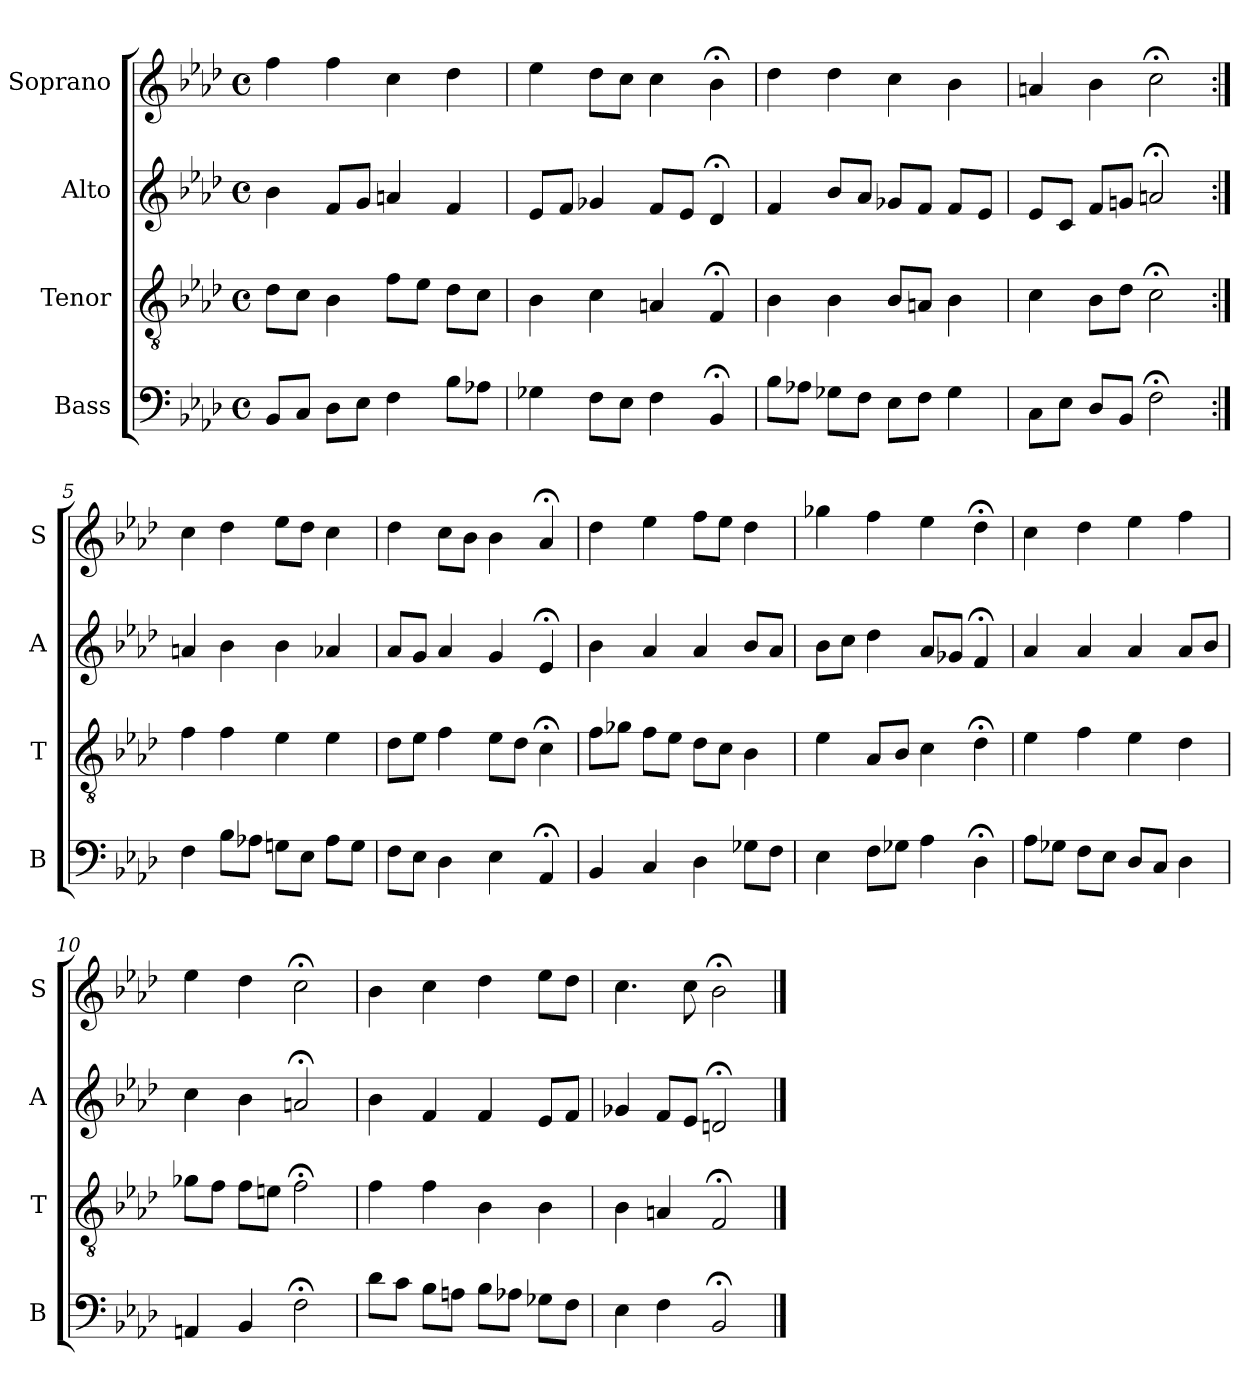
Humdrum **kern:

**kern	**kern	**kern	**kern
*part4	*part3	*part2	*part1
*staff4	*staff3	*staff2	*staff1
*I"Bass	*I"Tenor	*I"Alto	*I"Soprano
*I'B	*I'T	*I'A	*I'S
*clefF4	*clefGv2	*clefG2	*clefG2
*k[b-e-a-d-]	*k[b-e-a-d-]	*k[b-e-a-d-]	*k[b-e-a-d-]
*B-:dor	*B-:dor	*B-:dor	*B-:dor
*M4/4	*M4/4	*M4/4	*M4/4
*met(c)	*met(c)	*met(c)	*met(c)
*MM100	*MM100	*MM100	*MM100
=1	=1	=1	=1
8BB-L	8d-L	4b-	4ff
8CJ	8cJ	.	.
8D-L	4B-i	8fL	4ff
8E-iJ	.	8gJ	.
4Fi	8fiL	4an	4cc
.	8e-J	.	.
8B-L	8d-L	4f	4dd-
8A-XJ	8cJ	.	.
=2	=2	=2	=2
4G-X	4B-	8e-L	4ee-
.	.	8fJ	.
8FL	4c	4g-X	8dd-L
8E-J	.	.	8ccJ
4F	4An	8fL	4cc
.	.	8e-J	.
4BB-;<	4F;<	4d-;<	4b-;<
=3	=3	=3	=3
8B-L	4B-	4f	4dd-
8A-XJ	.	.	.
8G-XL	4B-	8b-L	4dd-
8FJ	.	8a-J	.
8E-L	8B-L	8g-XL	4cc
8FJ	8AnJ	8fJ	.
4G-	4B-	8fL	4b-
.	.	8e-J	.
=4	=4	=4	=4
8CL	4c	8e-L	4an
8E-J	.	8cJ	.
8D-L	8B-L	8fL	4b-
8BB-J	8d-J	8gnJ	.
2F;<	2c;<	2an;<	2cc;<
=5:|!	=5:|!	=5:|!	=5:|!
4F	4f	4an	4cc
8B-L	4f	4b-	4dd-
8A-XJ	.	.	.
8GnL	4e-	4b-	8ee-L
8E-J	.	.	8dd-J
8A-L	4e-	4a-X	4cc
8GJ	.	.	.
=6	=6	=6	=6
8FL	8d-L	8a-L	4dd-
8E-J	8e-J	8gJ	.
4D-	4f	4a-	8ccL
.	.	.	8b-J
4E-	8e-L	4g	4b-
.	8d-J	.	.
4AA-;<	4c;<	4e-;<	4a-;<
=7	=7	=7	=7
4BB-	8fL	4b-	4dd-
.	8g-XJ	.	.
4C	8fL	4a-	4ee-
.	8e-J	.	.
4D-	8d-L	4a-	8ffL
.	8cJ	.	8ee-J
8G-XL	4B-	8b-L	4dd-
8FJ	.	8a-J	.
=8	=8	=8	=8
4E-	4e-	8b-L	4gg-X
.	.	8ccJ	.
8FL	8A-L	4dd-	4ff
8G-XJ	8B-J	.	.
4A-	4c	8a-L	4ee-
.	.	8g-XJ	.
4D-;<	4d-;<	4f;<	4dd-;<
=9	=9	=9	=9
8A-L	4e-	4a-	4cc
8G-XJ	.	.	.
8FL	4f	4a-	4dd-
8E-J	.	.	.
8D-L	4e-	4a-	4ee-
8CJ	.	.	.
4D-	4d-	8a-L	4ff
.	.	8b-J	.
=10	=10	=10	=10
4AAn	8g-XL	4cc	4ee-
.	8fJ	.	.
4BB-	8fL	4b-	4dd-
.	8enJ	.	.
2F;<	2f;<	2an;<	2cc;<
=11	=11	=11	=11
8d-L	4f	4b-	4b-
8cJ	.	.	.
8B-L	4f	4f	4cc
8AnJ	.	.	.
8B-L	4B-	4f	4dd-
8A-XJ	.	.	.
8G-XL	4B-	8e-L	8ee-L
8FJ	.	8fJ	8dd-J
=12	=12	=12	=12
4E-	4B-	4g-X	4.cc
4F	4An	8fL	.
.	.	8e-J	8cc
2BB-;<	2F;<	2dn;<	2b-;<
==	==	==	==
*-	*-	*-	*-
